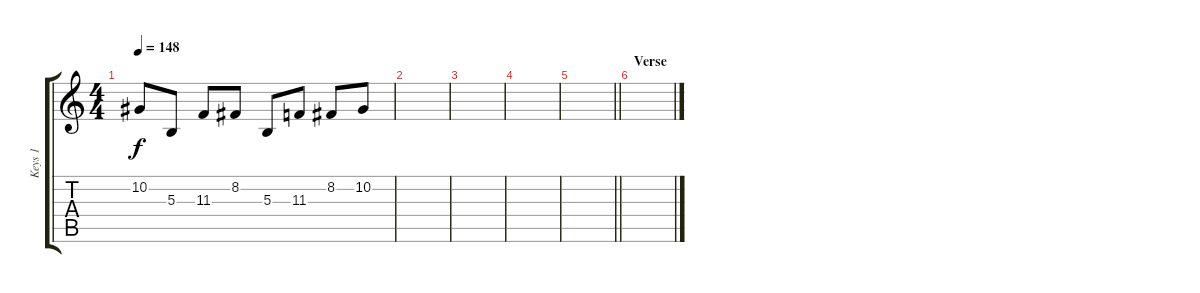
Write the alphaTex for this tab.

\track ("Keys 1" "Keys 1") {instrument lead2sawtooth}
\staff {score tabs}
\tuning (Eb4 Bb3 Gb3 Db3 Ab2 Eb2) {hide}
\ts (4 4)
\tempo 148
\clef g2
\ks c
10.2.8{dy f} 5.3.8 11.3.8 8.2.8 5.3.8 11.3.8 8.2.8 10.2.8 |
|
|
|
\barLineRight lightlight
|
\section ("" "Verse")
